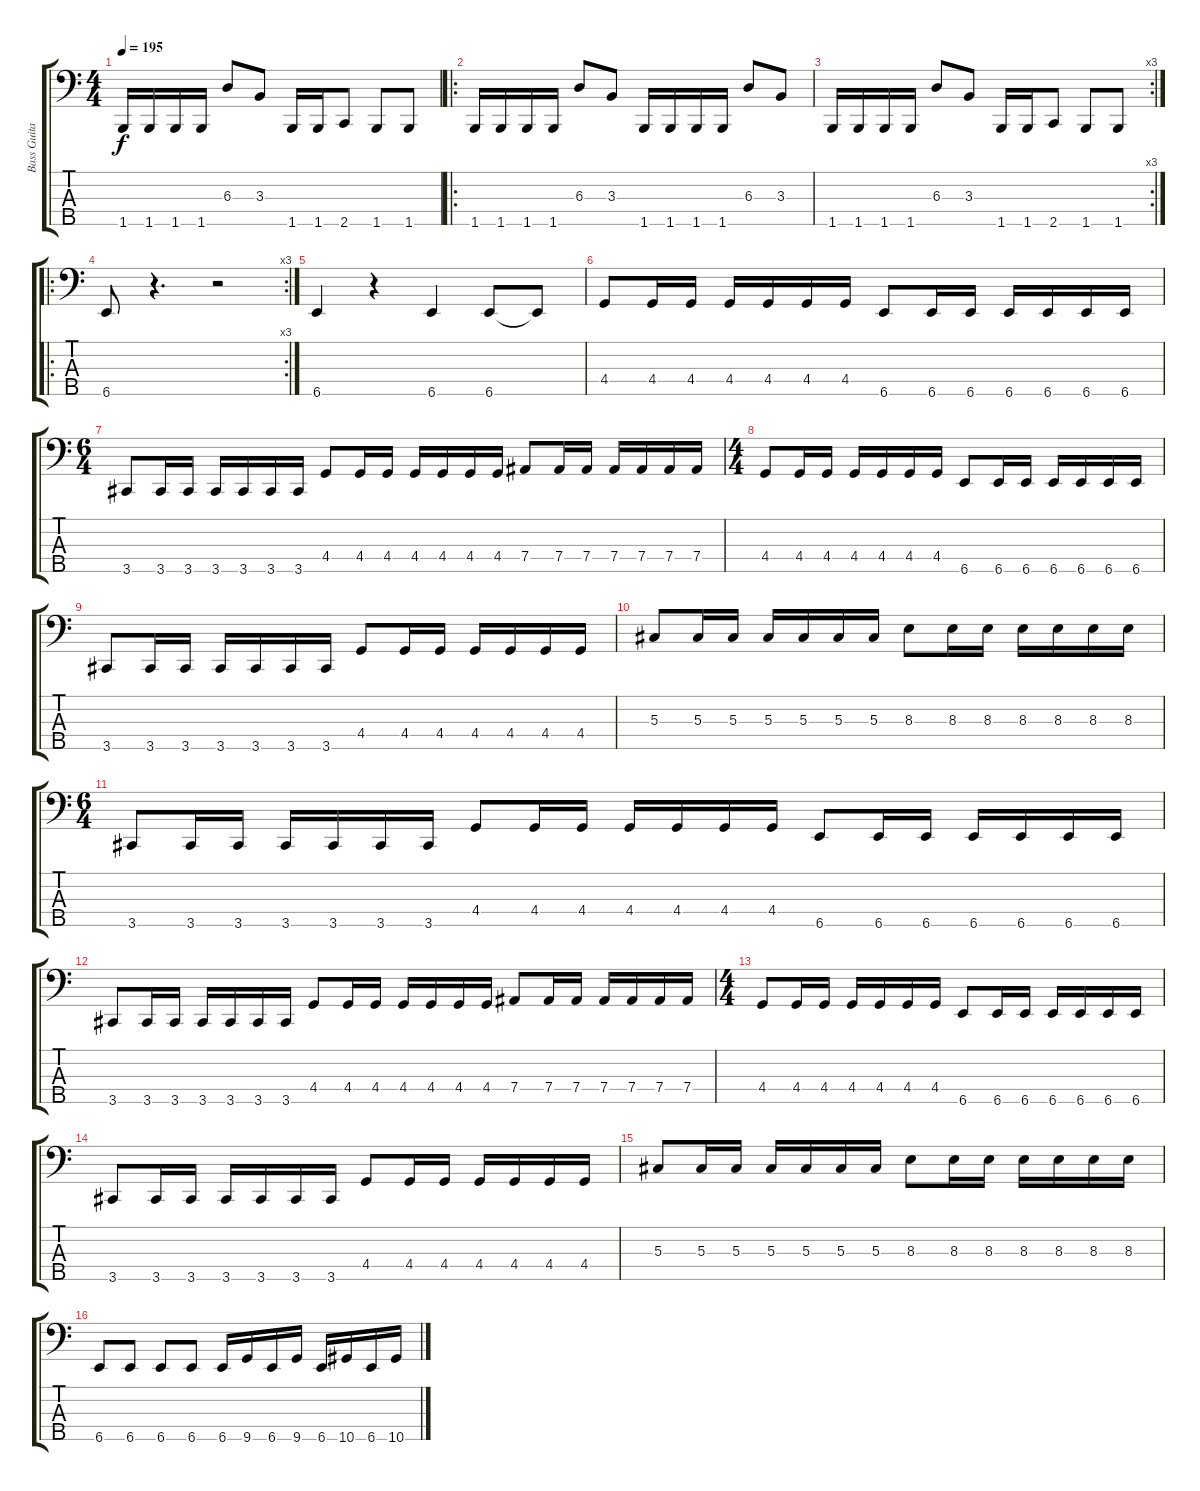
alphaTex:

\track ("Bass Guitar" "Bass Guita") {instrument electricbassfinger}
\staff {score tabs}
\tuning (Gb2 Db2 Ab1 Eb1 Bb0) {hide}
\ts (4 4)
\tempo 195
\clef f4
\ks c
1.5.16{dy f} 1.5.16 1.5.16 1.5.16 6.3.8 3.3.8 1.5.16 1.5.16 2.5.8 1.5.8 1.5.8 |
\ro
1.5.16 1.5.16 1.5.16 1.5.16 6.3.8 3.3.8 1.5.16 1.5.16 1.5.16 1.5.16 6.3.8 3.3.8 |
\rc 3
1.5.16 1.5.16 1.5.16 1.5.16 6.3.8 3.3.8 1.5.16 1.5.16 2.5.8 1.5.8 1.5.8 |
\ro
\rc 3
6.5.8 r.4{d} r.2 |
6.5.4 r.4 6.5.4 6.5.8 6.5{t}.8 |
4.4.8 4.4.16 4.4.16 4.4.16 4.4.16 4.4.16 4.4.16 6.5.8 6.5.16 6.5.16 6.5.16 6.5.16 6.5.16 6.5.16 |
\ts (6 4)
3.5.8 3.5.16 3.5.16 3.5.16 3.5.16 3.5.16 3.5.16 4.4.8 4.4.16 4.4.16 4.4.16 4.4.16 4.4.16 4.4.16 7.4.8 7.4.16 7.4.16 7.4.16 7.4.16 7.4.16 7.4.16 |
\ts (4 4)
4.4.8 4.4.16 4.4.16 4.4.16 4.4.16 4.4.16 4.4.16 6.5.8 6.5.16 6.5.16 6.5.16 6.5.16 6.5.16 6.5.16 |
3.5.8 3.5.16 3.5.16 3.5.16 3.5.16 3.5.16 3.5.16 4.4.8 4.4.16 4.4.16 4.4.16 4.4.16 4.4.16 4.4.16 |
5.3.8 5.3.16 5.3.16 5.3.16 5.3.16 5.3.16 5.3.16 8.3.8 8.3.16 8.3.16 8.3.16 8.3.16 8.3.16 8.3.16 |
\ts (6 4)
3.5.8 3.5.16 3.5.16 3.5.16 3.5.16 3.5.16 3.5.16 4.4.8 4.4.16 4.4.16 4.4.16 4.4.16 4.4.16 4.4.16 6.5.8 6.5.16 6.5.16 6.5.16 6.5.16 6.5.16 6.5.16 |
3.5.8 3.5.16 3.5.16 3.5.16 3.5.16 3.5.16 3.5.16 4.4.8 4.4.16 4.4.16 4.4.16 4.4.16 4.4.16 4.4.16 7.4.8 7.4.16 7.4.16 7.4.16 7.4.16 7.4.16 7.4.16 |
\ts (4 4)
4.4.8 4.4.16 4.4.16 4.4.16 4.4.16 4.4.16 4.4.16 6.5.8 6.5.16 6.5.16 6.5.16 6.5.16 6.5.16 6.5.16 |
3.5.8 3.5.16 3.5.16 3.5.16 3.5.16 3.5.16 3.5.16 4.4.8 4.4.16 4.4.16 4.4.16 4.4.16 4.4.16 4.4.16 |
5.3.8 5.3.16 5.3.16 5.3.16 5.3.16 5.3.16 5.3.16 8.3.8 8.3.16 8.3.16 8.3.16 8.3.16 8.3.16 8.3.16 |
6.5.8 6.5.8 6.5.8 6.5.8 6.5.16 9.5.16 6.5.16 9.5.16 6.5.16 10.5.16 6.5.16 10.5.16
